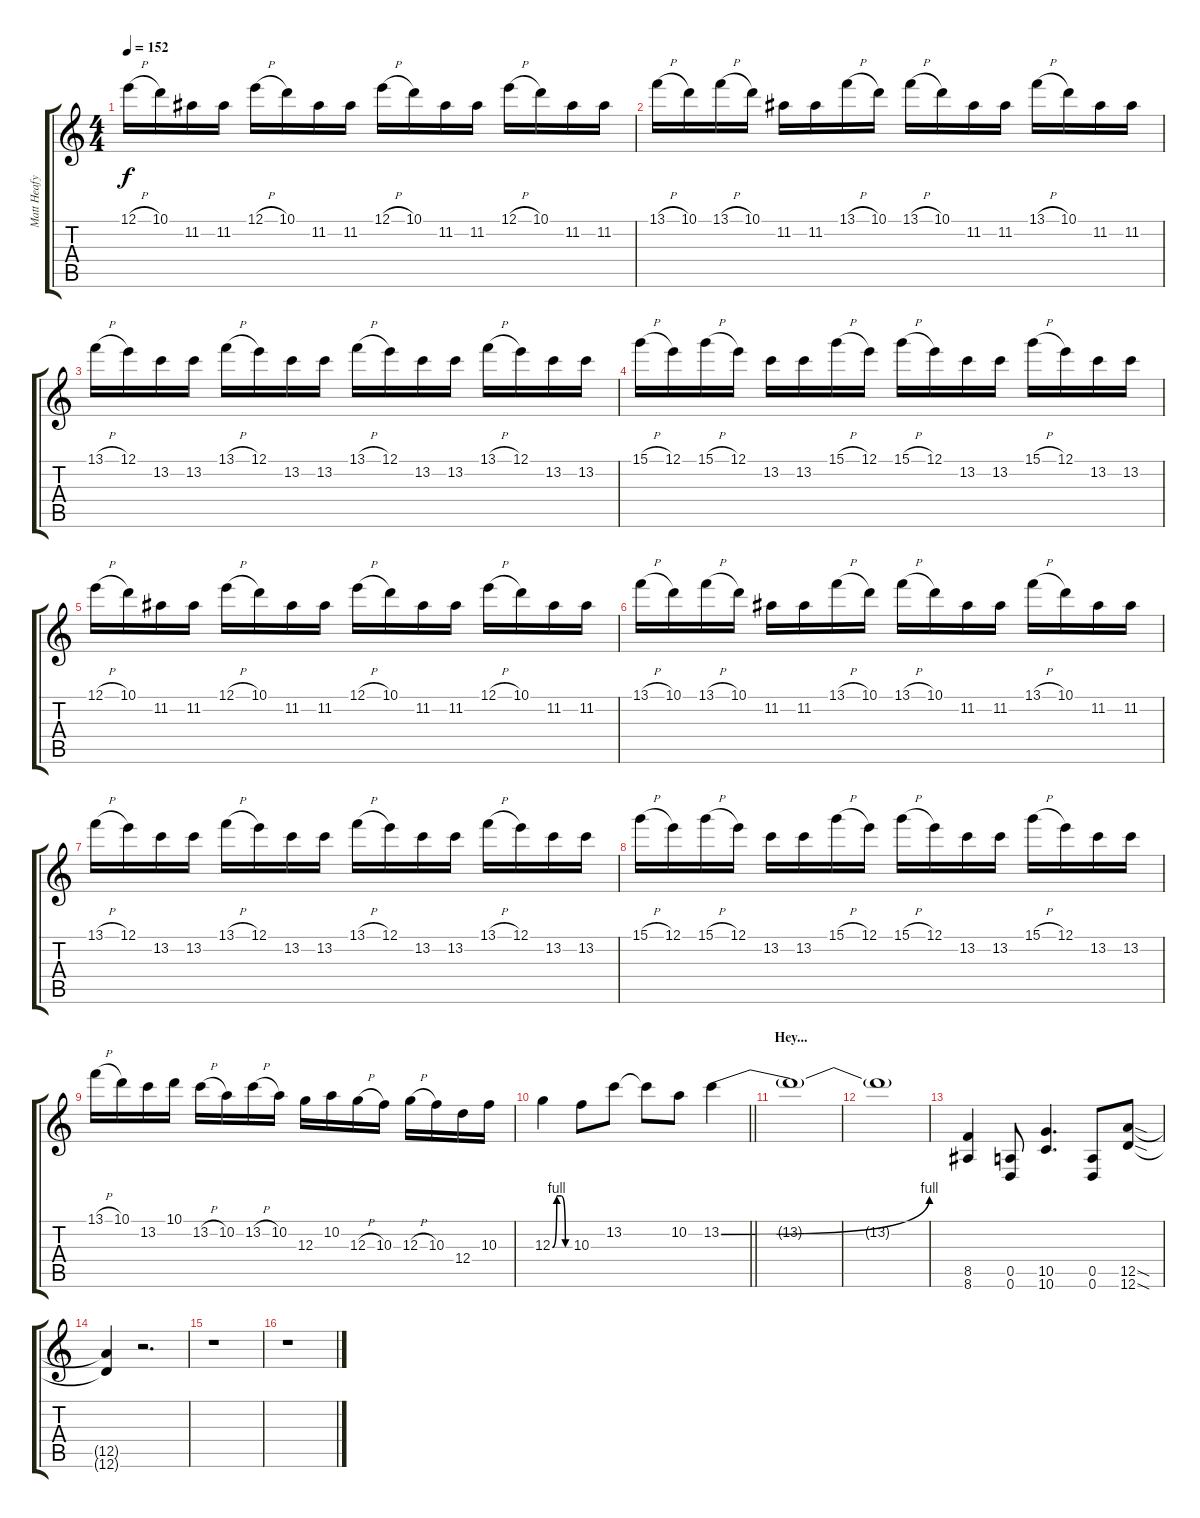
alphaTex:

\track ("Matt Heafy" "Matt Heafy") {instrument distortionguitar}
\staff {score tabs}
\tuning (E4 B3 G3 D3 A2 D2) {hide}
\ts (4 4)
\tempo 152
\clef g2
\ks c
12.1{h}.16{dy f} 10.1.16 11.2.16 11.2.16 12.1{h}.16 10.1.16 11.2.16 11.2.16 12.1{h}.16 10.1.16 11.2.16 11.2.16 12.1{h}.16 10.1.16 11.2.16 11.2.16 |
13.1{h}.16 10.1.16 13.1{h}.16 10.1.16 11.2.16 11.2.16 13.1{h}.16 10.1.16 13.1{h}.16 10.1.16 11.2.16 11.2.16 13.1{h}.16 10.1.16 11.2.16 11.2.16 |
13.1{h}.16 12.1.16 13.2.16 13.2.16 13.1{h}.16 12.1.16 13.2.16 13.2.16 13.1{h}.16 12.1.16 13.2.16 13.2.16 13.1{h}.16 12.1.16 13.2.16 13.2.16 |
15.1{h}.16 12.1.16 15.1{h}.16 12.1.16 13.2.16 13.2.16 15.1{h}.16 12.1.16 15.1{h}.16 12.1.16 13.2.16 13.2.16 15.1{h}.16 12.1.16 13.2.16 13.2.16 |
12.1{h}.16 10.1.16 11.2.16 11.2.16 12.1{h}.16 10.1.16 11.2.16 11.2.16 12.1{h}.16 10.1.16 11.2.16 11.2.16 12.1{h}.16 10.1.16 11.2.16 11.2.16 |
13.1{h}.16 10.1.16 13.1{h}.16 10.1.16 11.2.16 11.2.16 13.1{h}.16 10.1.16 13.1{h}.16 10.1.16 11.2.16 11.2.16 13.1{h}.16 10.1.16 11.2.16 11.2.16 |
13.1{h}.16 12.1.16 13.2.16 13.2.16 13.1{h}.16 12.1.16 13.2.16 13.2.16 13.1{h}.16 12.1.16 13.2.16 13.2.16 13.1{h}.16 12.1.16 13.2.16 13.2.16 |
15.1{h}.16 12.1.16 15.1{h}.16 12.1.16 13.2.16 13.2.16 15.1{h}.16 12.1.16 15.1{h}.16 12.1.16 13.2.16 13.2.16 15.1{h}.16 12.1.16 13.2.16 13.2.16 |
13.1{h}.16 10.1.16 13.2.16 10.1.16 13.2{h}.16 10.2.16 13.2{h}.16 10.2.16 12.3.16 10.2.16 12.3{h}.16 10.3.16 12.3{h}.16 10.3.16 12.4.16 10.3.16 |
\barLineRight lightlight
12.3{be (custom 0 0 15 4 30 4 45 0 60 0)}.4 10.3.8 13.2.8 13.2{t}.8 10.2.8 13.2{be (bend 0 0 60 4)}.4 |
\section ("" "Hey...")
13.2{t}.1 |
13.2{t}.1 |
(8.5 8.6).4 (0.5 0.6).8 (10.5 10.6).4{d} (0.5 0.6).8 (12.5{sod} 12.6{sod}).8 |
(12.5{t} 12.6{t}).4 r.2{d} |
r.1 |
r.1
